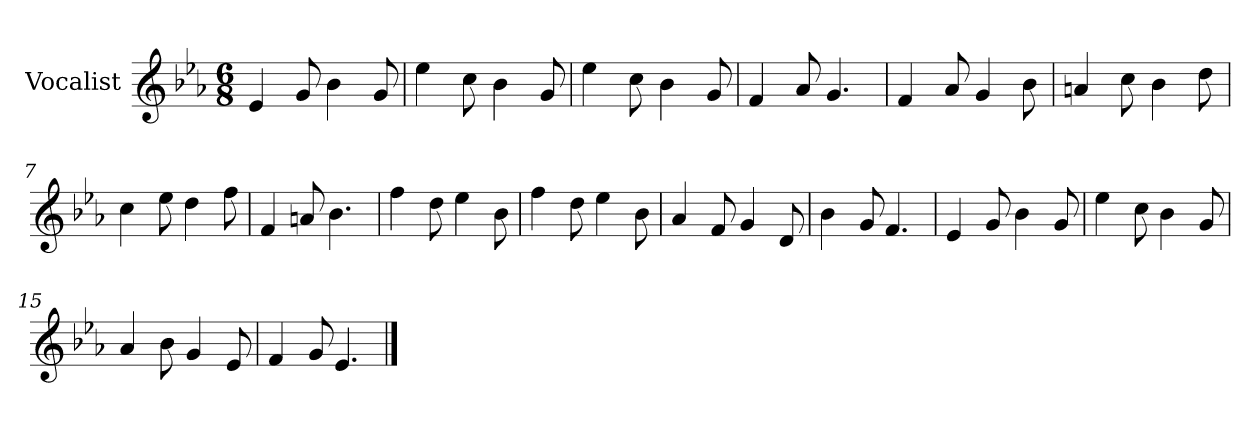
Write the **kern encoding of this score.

**kern
*part1
*staff1
*I"Vocalist
*k[b-e-a-]
*E-:
*M6/8
=1
4e-
8g
4b-
8g
=2
4ee-
8cc
4b-
8g
=3
4ee-
8cc
4b-
8g
=4
4f
8a-
4.g
=5
4f
8a-
4g
8b-
=6
4an
8cc
4b-
8dd
=7
4cc
8ee-
4dd
8ff
=8
4f
8an
4.b-
=9
4ff
8dd
4ee-
8b-
=10
4ff
8dd
4ee-
8b-
=11
4a-
8f
4g
8d
=12
4b-
8g
4.f
=13
4e-
8g
4b-
8g
=14
4ee-
8cc
4b-
8g
=15
4a-
8b-
4g
8e-
=16
4f
8g
4.e-
==
*-
